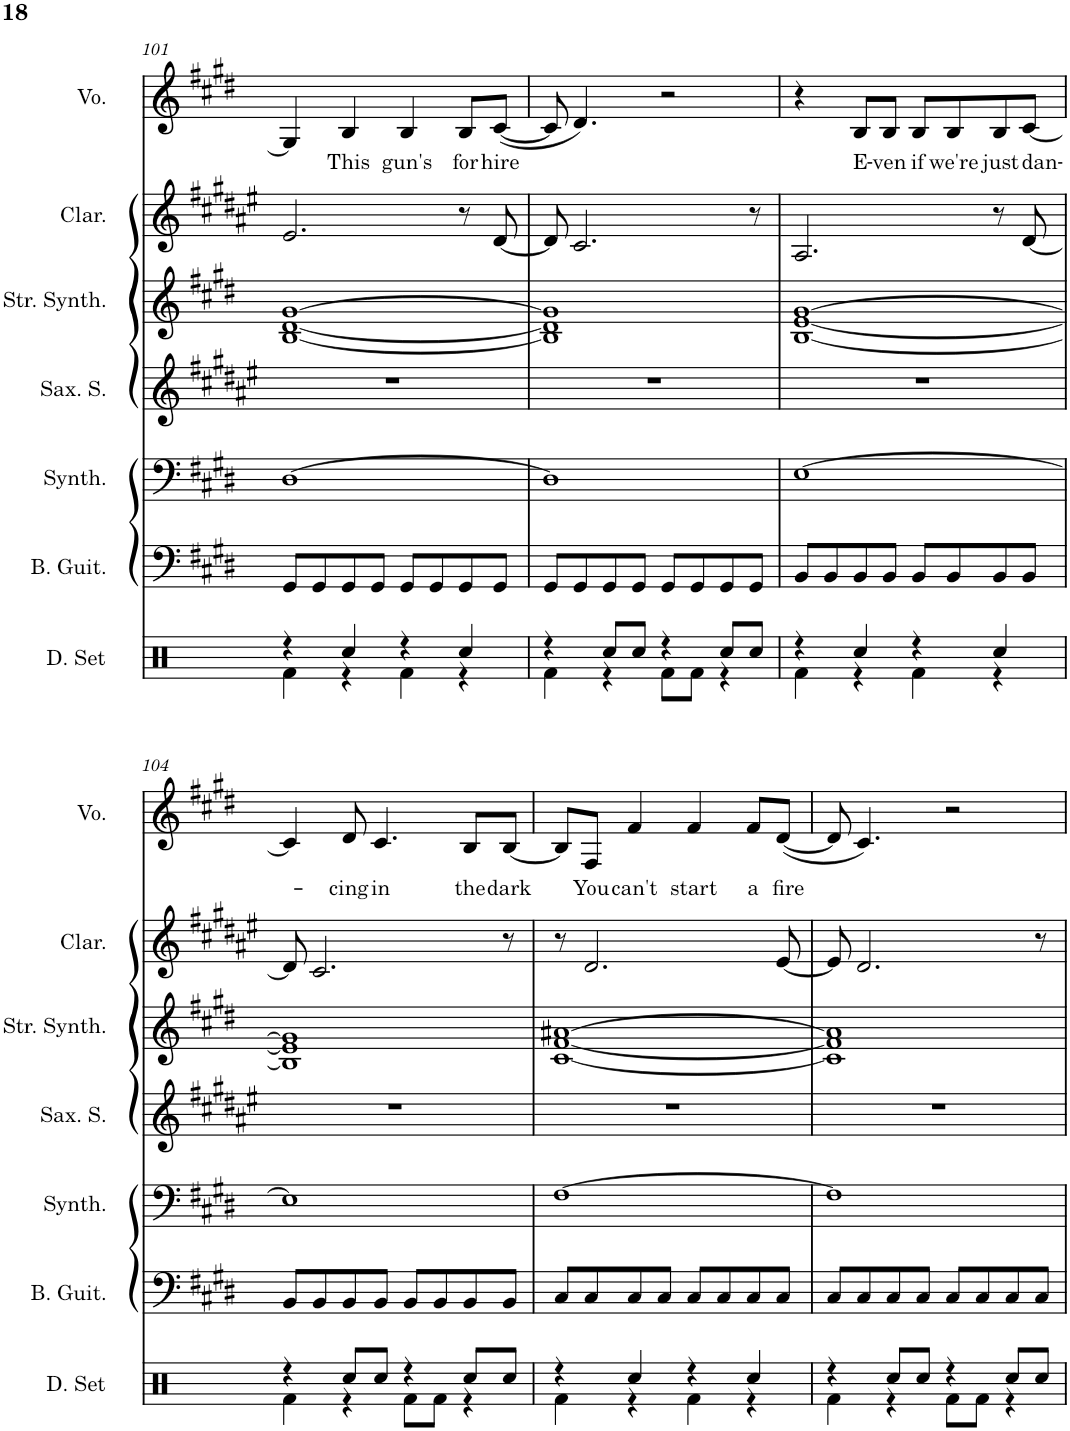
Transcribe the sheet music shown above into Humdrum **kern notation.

**kern	**kern	**kern	**kern	**kern	**kern	**kern	**text
*part7	*part6	*part5	*part4	*part3	*part2	*part1	*part1
*staff7	*staff6	*staff5	*staff4	*staff3	*staff2	*staff1	*staff1
*I"Drumset	*I"Bass Guitar	*I"Bass Synthesizer	*I"Saxophone soprano	*I"String Synthesizer	*I"Clarinette	*I"Voice	*
*I'D. Set	*I'B. Guit.	*I'Synth.	*I'Sax. S.	*I'Str. Synth.	*I'Clar.	*I'Vo.	*
!!LO:PB:g=z
*clefX	*clefF4	*clefF4	*clefG2	*clefG2	*clefG2	*clefG2	*
*	*Trd7c12	*	*Trd1c2	*	*Trd1c2	*	*
*k[]	*k[f#c#g#d#]	*k[f#c#g#d#]	*k[f#c#g#d#a#e#]	*k[f#c#g#d#]	*k[f#c#g#d#a#e#]	*k[f#c#g#d#]	*
*M4/4	*M4/4	*M4/4	*M4/4	*M4/4	*M4/4	*M4/4	*
=101	=101	=101	=101	=101	=101	=101	=101
*^	*	*	*	*	*	*	*
4r	4Rf\	8GG#/L	[1D#	1r	[1B [1d# [1g#	2.e#/	4G#/]	.
.	.	8GG#/	.	.	.	.	.	.
!	!	!	!	!	!	!	!	!LO:LY:b
4Rcc/	4r	8GG#/	.	.	.	.	4B/	This
.	.	8GG#/J	.	.	.	.	.	.
!	!	!	!	!	!	!	!	!LO:LY:b
4r	4Rf\	8GG#/L	.	.	.	.	4B/	gun's
.	.	8GG#/	.	.	.	.	.	.
!	!	!	!	!	!	!	!	!LO:LY:b
4Rcc/	4r	8GG#/	.	.	.	8r	8B/L	for
!	!	!	!	!	!	!	!	!LO:LY:b
.	.	8GG#/J	.	.	.	[8d#/	([8c#/J	hire
=102	=102	=102	=102	=102	=102	=102	=102	=102
4r	4Rf\	8GG#/L	1D#]	1r	1B] 1d#] 1g#]	8d#/]	8c#/]	.
.	.	8GG#/	.	.	.	2.c#/	4.d#/)	.
8Rcc/L	4r	8GG#/	.	.	.	.	.	.
8Rcc/J	.	8GG#/J	.	.	.	.	.	.
4r	8Rf\L	8GG#/L	.	.	.	.	2r	.
.	8Rf\J	8GG#/	.	.	.	.	.	.
8Rcc/L	4r	8GG#/	.	.	.	.	.	.
8Rcc/J	.	8GG#/J	.	.	.	8r	.	.
=103	=103	=103	=103	=103	=103	=103	=103	=103
4r	4Rf\	8BB/L	[1E	1r	[1B [1e [1g#	2.A#/	4r	.
.	.	8BB/	.	.	.	.	.	.
!	!	!	!	!	!	!	!	!LO:LY:b
4Rcc/	4r	8BB/	.	.	.	.	8B/L	E-
!	!	!	!	!	!	!	!	!LO:LY:b
.	.	8BB/J	.	.	.	.	8B/J	-ven
!	!	!	!	!	!	!	!	!LO:LY:b
4r	4Rf\	8BB/L	.	.	.	.	8B/L	if
!	!	!	!	!	!	!	!	!LO:LY:b
.	.	8BB/	.	.	.	.	8B/	we're
!	!	!	!	!	!	!	!	!LO:LY:b
4Rcc/	4r	8BB/	.	.	.	8r	8B/	just
!	!	!	!	!	!	!	!	!LO:LY:b
.	.	8BB/J	.	.	.	[8d#/	[8c#/J	dan-
!!LO:LB:g=z
=104	=104	=104	=104	=104	=104	=104	=104	=104
4r	4Rf\	8BB/L	1E]	1r	1B] 1e] 1g#]	8d#/]	4c#/]	.
.	.	8BB/	.	.	.	2.c#/	.	.
!	!	!	!	!	!	!	!	!LO:LY:b
8Rcc/L	4r	8BB/	.	.	.	.	8d#/	-cing
!	!	!	!	!	!	!	!	!LO:LY:b
8Rcc/J	.	8BB/J	.	.	.	.	4.c#/	in
4r	8Rf\L	8BB/L	.	.	.	.	.	.
.	8Rf\J	8BB/	.	.	.	.	.	.
!	!	!	!	!	!	!	!	!LO:LY:b
8Rcc/L	4r	8BB/	.	.	.	.	8B/L	the
!	!	!	!	!	!	!	!	!LO:LY:b
8Rcc/J	.	8BB/J	.	.	.	8r	[8B/J	dark
=105	=105	=105	=105	=105	=105	=105	=105	=105
4r	4Rf\	8C#/L	[1F#	1r	[1c# [1f# [1a#X	8r	8B/L]	.
!	!	!	!	!	!	!	!	!LO:LY:b
.	.	8C#/	.	.	.	2.d#/	8F#/J	You
!	!	!	!	!	!	!	!	!LO:LY:b
4Rcc/	4r	8C#/	.	.	.	.	4f#/	can't
.	.	8C#/J	.	.	.	.	.	.
!	!	!	!	!	!	!	!	!LO:LY:b
4r	4Rf\	8C#/L	.	.	.	.	4f#/	start
.	.	8C#/	.	.	.	.	.	.
!	!	!	!	!	!	!	!	!LO:LY:b
4Rcc/	4r	8C#/	.	.	.	.	8f#/L	a
!	!	!	!	!	!	!	!	!LO:LY:b
.	.	8C#/J	.	.	.	[8e#/	([8d#/J	fire
=106	=106	=106	=106	=106	=106	=106	=106	=106
4r	4Rf\	8C#/L	1F#]	1r	1c#] 1f#] 1a#]	8e#/]	8d#/]	.
.	.	8C#/	.	.	.	2.d#/	4.c#/)	.
8Rcc/L	4r	8C#/	.	.	.	.	.	.
8Rcc/J	.	8C#/J	.	.	.	.	.	.
4r	8Rf\L	8C#/L	.	.	.	.	2r	.
.	8Rf\J	8C#/	.	.	.	.	.	.
8Rcc/L	4r	8C#/	.	.	.	.	.	.
8Rcc/J	.	8C#/J	.	.	.	8r	.	.
*v	*v	*	*	*	*	*	*	*
=	=	=	=	=	=	=	=
*-	*-	*-	*-	*-	*-	*-	*-
